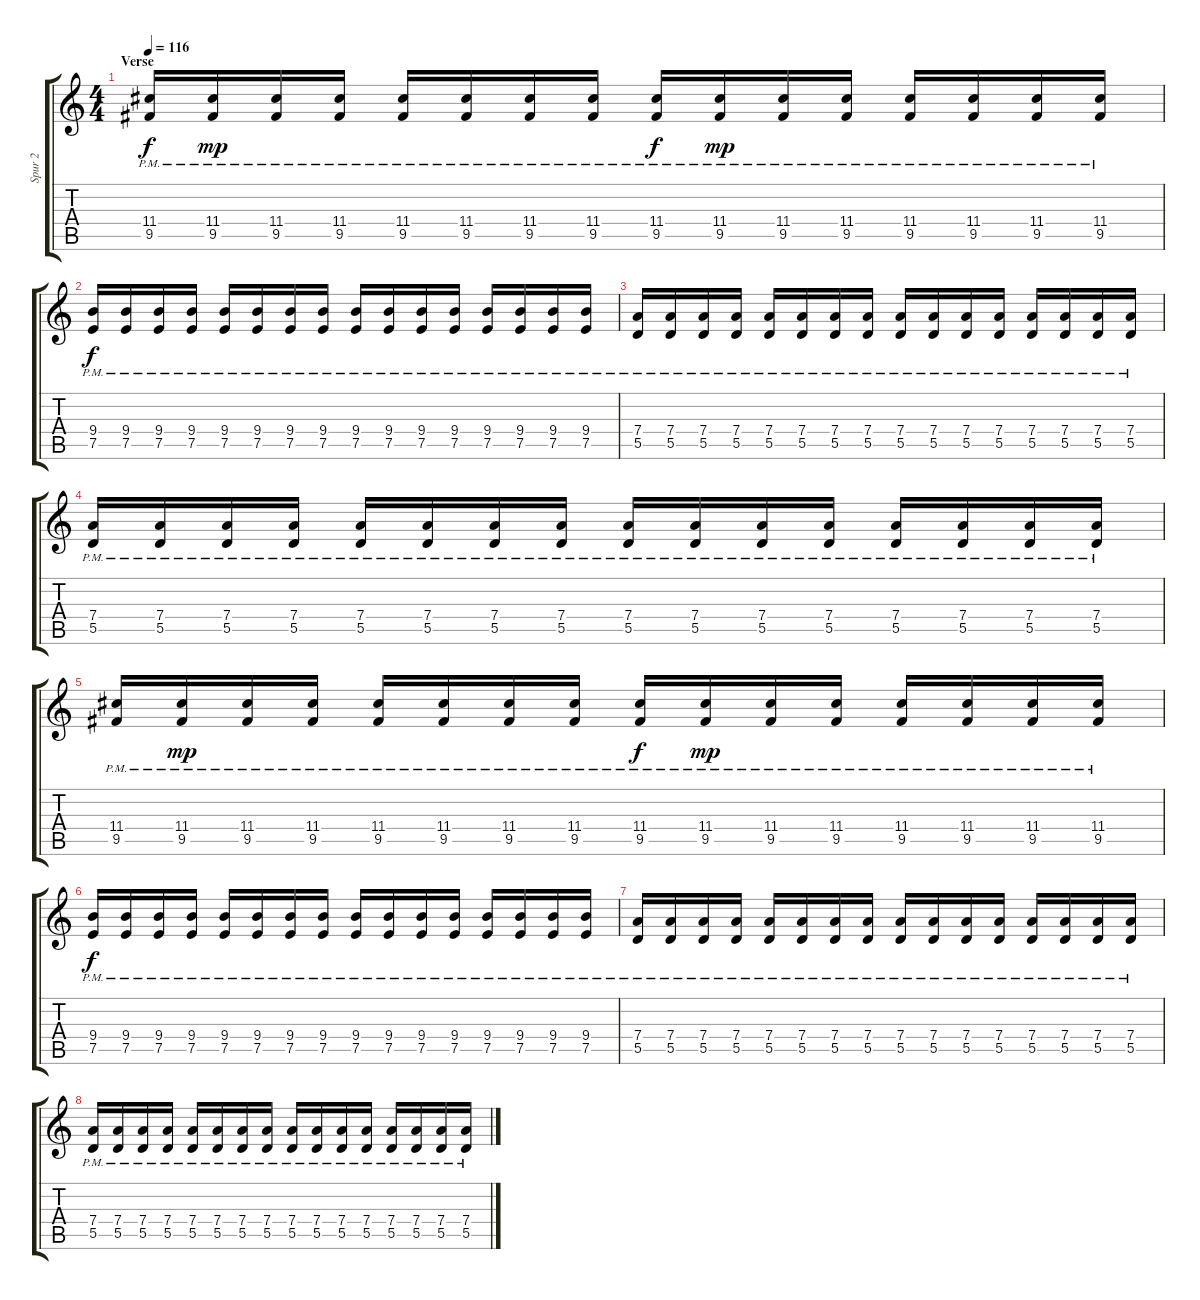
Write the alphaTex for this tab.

\track ("Spur 2" "Spur 2") {instrument overdrivenguitar}
\staff {score tabs}
\tuning (E4 B3 G3 D3 A2 E2) {hide}
\ts (4 4)
\section ("" "Verse")
\tempo 116
\clef g2
\ks c
(11.4{pm} 9.5{pm}).16{dy f} (11.4 9.5{pm}).16{dy mp} (11.4 9.5{pm}).16 (11.4 9.5{pm}).16 (11.4 9.5{pm}).16 (11.4 9.5{pm}).16 (11.4 9.5{pm}).16 (11.4 9.5{pm}).16 (11.4{pm} 9.5{pm}).16{dy f} (11.4 9.5{pm}).16{dy mp} (11.4 9.5{pm}).16 (11.4 9.5{pm}).16 (11.4 9.5{pm}).16 (11.4 9.5{pm}).16 (11.4 9.5{pm}).16 (11.4 9.5{pm}).16 |
(9.4{pm} 7.5{pm}).16{dy f} (9.4{pm} 7.5{pm}).16 (9.4{pm} 7.5{pm}).16 (9.4{pm} 7.5{pm}).16 (9.4{pm} 7.5{pm}).16 (9.4{pm} 7.5{pm}).16 (9.4{pm} 7.5{pm}).16 (9.4{pm} 7.5{pm}).16 (9.4{pm} 7.5{pm}).16 (9.4{pm} 7.5{pm}).16 (9.4{pm} 7.5{pm}).16 (9.4{pm} 7.5{pm}).16 (9.4{pm} 7.5{pm}).16 (9.4{pm} 7.5{pm}).16 (9.4{pm} 7.5{pm}).16 (9.4{pm} 7.5{pm}).16 |
(7.4{pm} 5.5{pm}).16 (7.4{pm} 5.5{pm}).16 (7.4{pm} 5.5{pm}).16 (7.4{pm} 5.5{pm}).16 (7.4{pm} 5.5{pm}).16 (7.4{pm} 5.5{pm}).16 (7.4{pm} 5.5{pm}).16 (7.4{pm} 5.5{pm}).16 (7.4{pm} 5.5{pm}).16 (7.4{pm} 5.5{pm}).16 (7.4{pm} 5.5{pm}).16 (7.4{pm} 5.5{pm}).16 (7.4{pm} 5.5{pm}).16 (7.4{pm} 5.5{pm}).16 (7.4{pm} 5.5{pm}).16 (7.4{pm} 5.5{pm}).16 |
(7.4{pm} 5.5{pm}).16 (7.4{pm} 5.5{pm}).16 (7.4{pm} 5.5{pm}).16 (7.4{pm} 5.5{pm}).16 (7.4{pm} 5.5{pm}).16 (7.4{pm} 5.5{pm}).16 (7.4{pm} 5.5{pm}).16 (7.4{pm} 5.5{pm}).16 (7.4{pm} 5.5{pm}).16 (7.4{pm} 5.5{pm}).16 (7.4{pm} 5.5{pm}).16 (7.4{pm} 5.5{pm}).16 (7.4{pm} 5.5{pm}).16 (7.4{pm} 5.5{pm}).16 (7.4{pm} 5.5{pm}).16 (7.4{pm} 5.5{pm}).16 |
(11.4{pm} 9.5{pm}).16 (11.4 9.5{pm}).16{dy mp} (11.4 9.5{pm}).16 (11.4 9.5{pm}).16 (11.4 9.5{pm}).16 (11.4 9.5{pm}).16 (11.4 9.5{pm}).16 (11.4 9.5{pm}).16 (11.4{pm} 9.5{pm}).16{dy f} (11.4 9.5{pm}).16{dy mp} (11.4 9.5{pm}).16 (11.4 9.5{pm}).16 (11.4 9.5{pm}).16 (11.4 9.5{pm}).16 (11.4 9.5{pm}).16 (11.4 9.5{pm}).16 |
(9.4{pm} 7.5{pm}).16{dy f} (9.4{pm} 7.5{pm}).16 (9.4{pm} 7.5{pm}).16 (9.4{pm} 7.5{pm}).16 (9.4{pm} 7.5{pm}).16 (9.4{pm} 7.5{pm}).16 (9.4{pm} 7.5{pm}).16 (9.4{pm} 7.5{pm}).16 (9.4{pm} 7.5{pm}).16 (9.4{pm} 7.5{pm}).16 (9.4{pm} 7.5{pm}).16 (9.4{pm} 7.5{pm}).16 (9.4{pm} 7.5{pm}).16 (9.4{pm} 7.5{pm}).16 (9.4{pm} 7.5{pm}).16 (9.4{pm} 7.5{pm}).16 |
(7.4{pm} 5.5{pm}).16 (7.4{pm} 5.5{pm}).16 (7.4{pm} 5.5{pm}).16 (7.4{pm} 5.5{pm}).16 (7.4{pm} 5.5{pm}).16 (7.4{pm} 5.5{pm}).16 (7.4{pm} 5.5{pm}).16 (7.4{pm} 5.5{pm}).16 (7.4{pm} 5.5{pm}).16 (7.4{pm} 5.5{pm}).16 (7.4{pm} 5.5{pm}).16 (7.4{pm} 5.5{pm}).16 (7.4{pm} 5.5{pm}).16 (7.4{pm} 5.5{pm}).16 (7.4{pm} 5.5{pm}).16 (7.4{pm} 5.5{pm}).16 |
(7.4{pm} 5.5{pm}).16 (7.4{pm} 5.5{pm}).16 (7.4{pm} 5.5{pm}).16 (7.4{pm} 5.5{pm}).16 (7.4{pm} 5.5{pm}).16 (7.4{pm} 5.5{pm}).16 (7.4{pm} 5.5{pm}).16 (7.4{pm} 5.5{pm}).16 (7.4{pm} 5.5{pm}).16 (7.4{pm} 5.5{pm}).16 (7.4{pm} 5.5{pm}).16 (7.4{pm} 5.5{pm}).16 (7.4{pm} 5.5{pm}).16 (7.4{pm} 5.5{pm}).16 (7.4{pm} 5.5{pm}).16 (7.4{pm} 5.5{pm}).16
